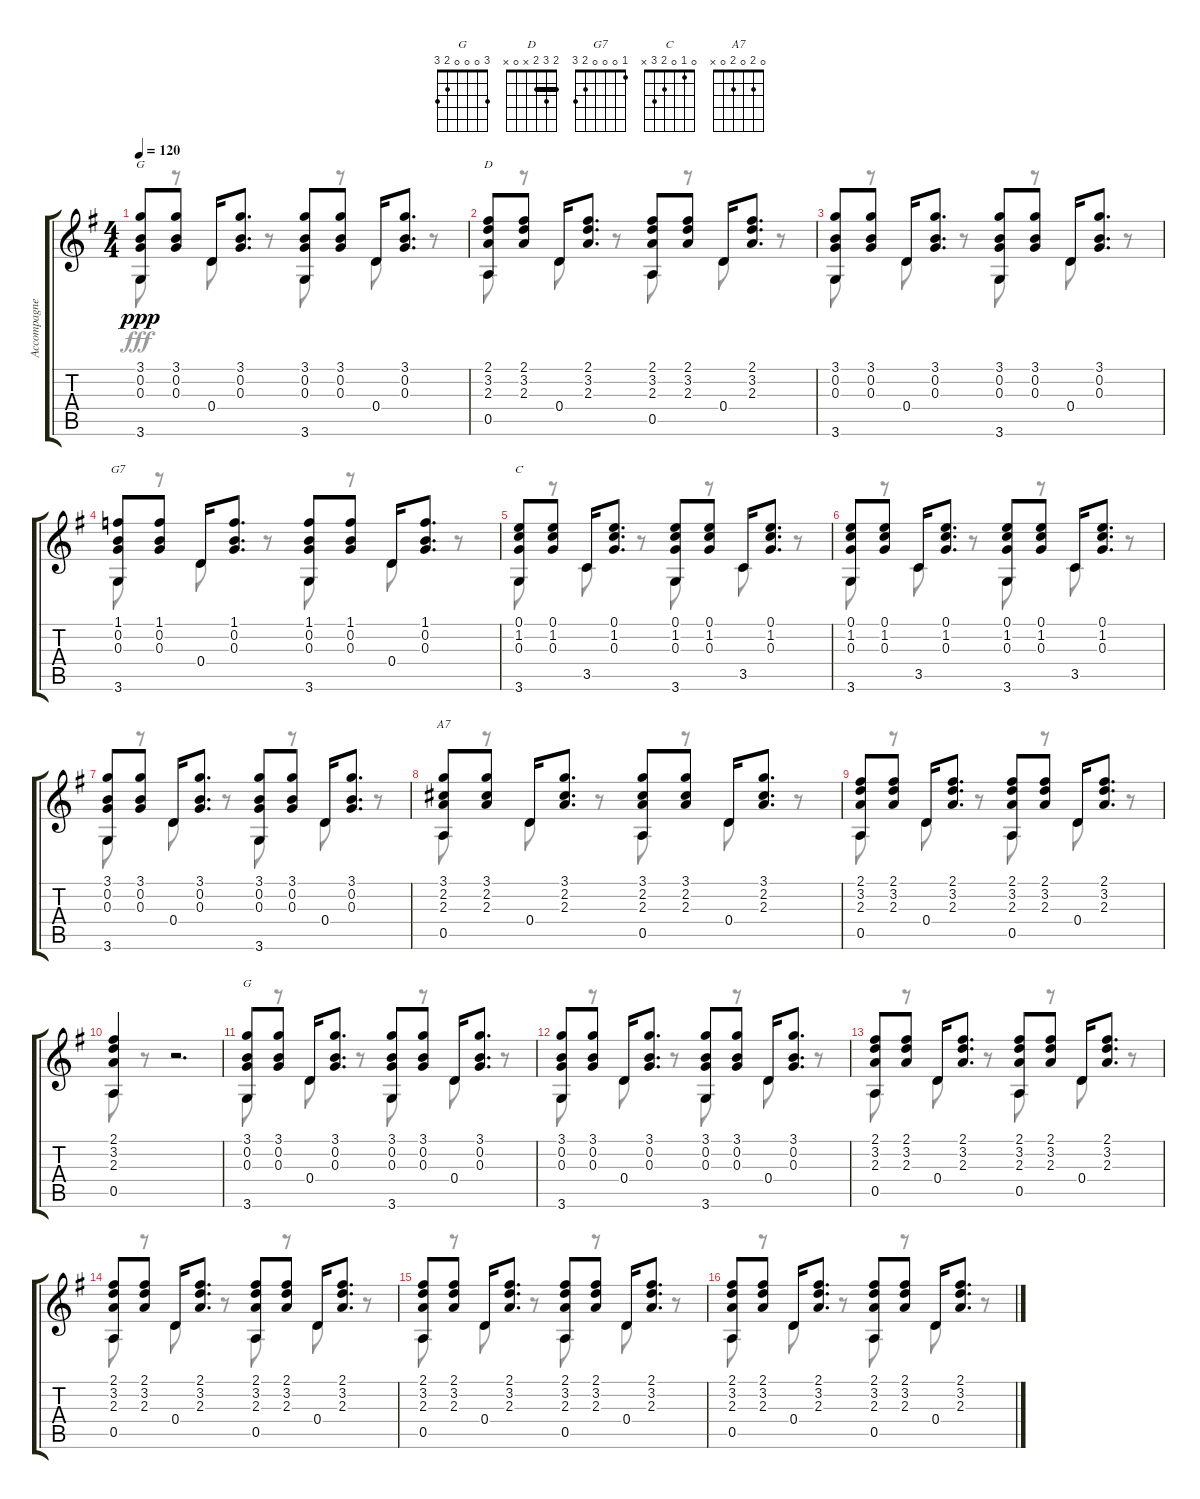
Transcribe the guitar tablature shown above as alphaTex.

\track ("Accompagnement 5" "Accompagne") {instrument acousticguitarsteel}
\staff {score tabs}
\tuning (E4 B3 G3 D3 A2 E2) {hide}
\chord ("G" 3 0 0 x x 3)
\chord ("D" 2 3 2 x 0 x) {barre 2}
\chord ("G7" 1 0 0 0 2 3)
\chord ("C" 0 1 0 2 3 x)
\chord ("A7" 0 2 0 2 0 x)
\chord ("G" 3 0 0 0 2 3)
\voice
\ts (4 4)
\tempo 120
\clef g2
\ks g
(3.1 0.2 0.3 3.6).8{ch "G" dy ppp} (3.1 0.2 0.3).8 0.4.16 (3.1 0.2 0.3).8{d} (3.1 0.2 0.3 3.6).8 (3.1 0.2 0.3).8 0.4.16 (3.1 0.2 0.3).8{d} |
(2.1 3.2 2.3 0.5).8{ch "D"} (2.1 3.2 2.3).8 0.4.16 (2.1 3.2 2.3).8{d} (2.1 3.2 2.3 0.5).8 (2.1 3.2 2.3).8 0.4.16 (2.1 3.2 2.3).8{d} |
(3.1 0.2 0.3 3.6).8 (3.1 0.2 0.3).8 0.4.16 (3.1 0.2 0.3).8{d} (3.1 0.2 0.3 3.6).8 (3.1 0.2 0.3).8 0.4.16 (3.1 0.2 0.3).8{d} |
(1.1 0.2 0.3 3.6).8{ch "G7"} (1.1 0.2 0.3).8 0.4.16 (1.1 0.2 0.3).8{d} (1.1 0.2 0.3 3.6).8 (1.1 0.2 0.3).8 0.4.16 (1.1 0.2 0.3).8{d} |
(0.1 1.2 0.3 3.6).8{ch "C"} (0.1 1.2 0.3).8 3.5.16 (0.1 1.2 0.3).8{d} (0.1 1.2 0.3 3.6).8 (0.1 1.2 0.3).8 3.5.16 (0.1 1.2 0.3).8{d} |
(0.1 1.2 0.3 3.6).8 (0.1 1.2 0.3).8 3.5.16 (0.1 1.2 0.3).8{d} (0.1 1.2 0.3 3.6).8 (0.1 1.2 0.3).8 3.5.16 (0.1 1.2 0.3).8{d} |
(3.1 0.2 0.3 3.6).8 (3.1 0.2 0.3).8 0.4.16 (3.1 0.2 0.3).8{d} (3.1 0.2 0.3 3.6).8 (3.1 0.2 0.3).8 0.4.16 (3.1 0.2 0.3).8{d} |
(3.1 2.2 2.3 0.5).8{ch "A7"} (3.1 2.2 2.3).8 0.4.16 (3.1 2.2 2.3).8{d} (3.1 2.2 2.3 0.5).8 (3.1 2.2 2.3).8 0.4.16 (3.1 2.2 2.3).8{d} |
(2.1 3.2 2.3 0.5).8 (2.1 3.2 2.3).8 0.4.16 (2.1 3.2 2.3).8{d} (2.1 3.2 2.3 0.5).8 (2.1 3.2 2.3).8 0.4.16 (2.1 3.2 2.3).8{d} |
(2.1 3.2 2.3 0.5).4 r.2{d} |
(3.1 0.2 0.3 3.6).8{ch "G"} (3.1 0.2 0.3).8 0.4.16 (3.1 0.2 0.3).8{d} (3.1 0.2 0.3 3.6).8 (3.1 0.2 0.3).8 0.4.16 (3.1 0.2 0.3).8{d} |
(3.1 0.2 0.3 3.6).8 (3.1 0.2 0.3).8 0.4.16 (3.1 0.2 0.3).8{d} (3.1 0.2 0.3 3.6).8 (3.1 0.2 0.3).8 0.4.16 (3.1 0.2 0.3).8{d} |
(2.1 3.2 2.3 0.5).8 (2.1 3.2 2.3).8 0.4.16 (2.1 3.2 2.3).8{d} (2.1 3.2 2.3 0.5).8 (2.1 3.2 2.3).8 0.4.16 (2.1 3.2 2.3).8{d} |
(2.1 3.2 2.3 0.5).8 (2.1 3.2 2.3).8 0.4.16 (2.1 3.2 2.3).8{d} (2.1 3.2 2.3 0.5).8 (2.1 3.2 2.3).8 0.4.16 (2.1 3.2 2.3).8{d} |
(2.1 3.2 2.3 0.5).8 (2.1 3.2 2.3).8 0.4.16 (2.1 3.2 2.3).8{d} (2.1 3.2 2.3 0.5).8 (2.1 3.2 2.3).8 0.4.16 (2.1 3.2 2.3).8{d} |
(2.1 3.2 2.3 0.5).8 (2.1 3.2 2.3).8 0.4.16 (2.1 3.2 2.3).8{d} (2.1 3.2 2.3 0.5).8 (2.1 3.2 2.3).8 0.4.16 (2.1 3.2 2.3).8{d}
\voice
\clef g2
\ottava regular
\simile none
\ks g
3.6.8{dy fff} r.8 0.4.8 r.8 3.6.8 r.8 0.4.8 r.8 |
0.5.8 r.8 0.4.8 r.8 0.5.8 r.8 0.4.8 r.8 |
3.6.8 r.8 0.4.8 r.8 3.6.8 r.8 0.4.8 r.8 |
3.6.8 r.8 0.4.8 r.8 3.6.8 r.8 0.4.8 r.8 |
3.6.8 r.8 3.5.8 r.8 3.6.8 r.8 3.5.8 r.8 |
3.6.8 r.8 3.5.8 r.8 3.6.8 r.8 3.5.8 r.8 |
3.6.8 r.8 0.4.8 r.8 3.6.8 r.8 0.4.8 r.8 |
0.5.8 r.8 0.4.8 r.8 0.5.8 r.8 0.4.8 r.8 |
0.5.8 r.8 0.4.8 r.8 0.5.8 r.8 0.4.8 r.8 |
0.5.8 r.8 r.2{d} |
3.6.8 r.8 0.4.8 r.8 3.6.8 r.8 0.4.8 r.8 |
3.6.8 r.8 0.4.8 r.8 3.6.8 r.8 0.4.8 r.8 |
0.5.8 r.8 0.4.8 r.8 0.5.8 r.8 0.4.8 r.8 |
0.5.8 r.8 0.4.8 r.8 0.5.8 r.8 0.4.8 r.8 |
0.5.8 r.8 0.4.8 r.8 0.5.8 r.8 0.4.8 r.8 |
0.5.8 r.8 0.4.8 r.8 0.5.8 r.8 0.4.8 r.8
